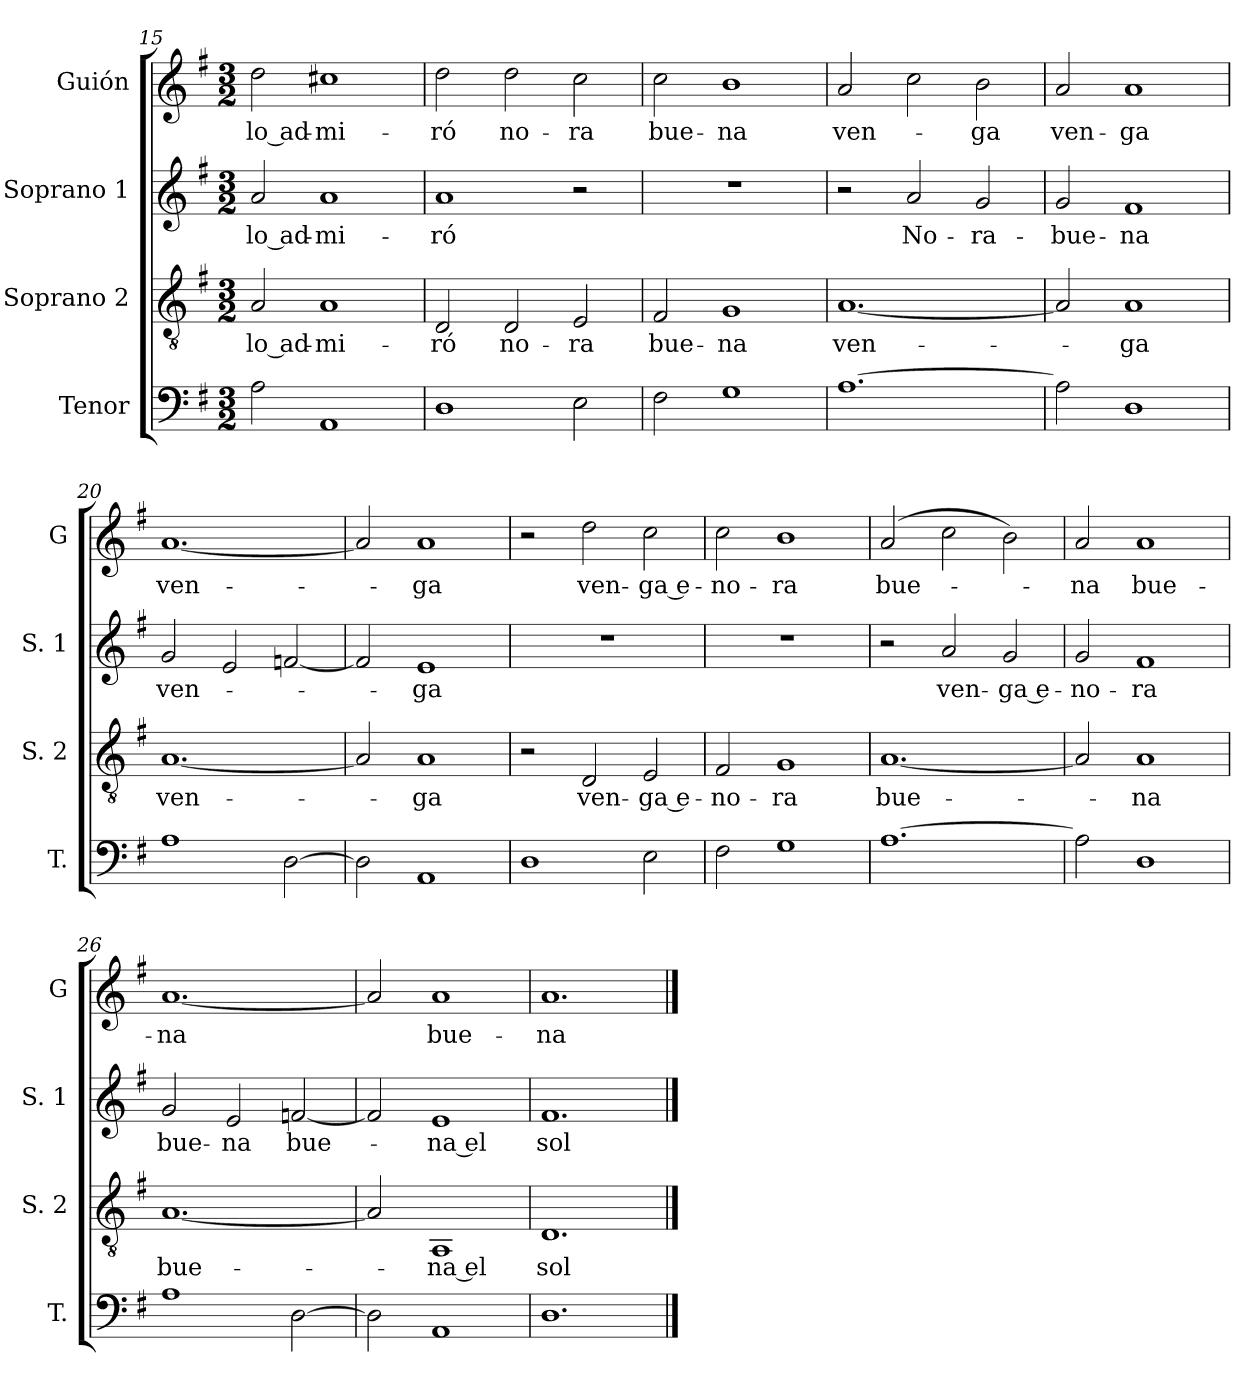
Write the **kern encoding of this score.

**kern	**kern	**text	**kern	**text	**kern	**text
*part4	*part3	*part3	*part2	*part2	*part1	*part1
*staff4	*staff3	*staff3	*staff2	*staff2	*staff1	*staff1
*I"Tenor	*I"Soprano 2	*	*I"Soprano 1	*	*I"Guión	*
*I'T.	*I'S. 2	*	*I'S. 1	*	*I'G	*
*clefF4	*clefGv2	*	*clefG2	*	*clefG2	*
*k[f#]	*k[f#]	*	*k[f#]	*	*k[f#]	*
*M3/2	*M3/2	*	*M3/2	*	*M3/2	*
=15	=15	=15	=15	=15	=15	=15
2A	2A	-lo ad-	2a	-lo ad-	2dd	-lo ad-
1AA	1A	-mi-	1a	-mi-	1cc#X	-mi-
=16	=16	=16	=16	=16	=16	=16
1D	2D	-ró	1a	-ró	2dd	-ró
.	2D	no-	.	.	2dd	no-
2E	2E	-ra	2r	.	2cc	-ra
=17	=17	=17	=17	=17	=17	=17
2F#	2F#	bue-	1.r	.	2cc	bue-
1G	1G	-na	.	.	1b	-na
=18	=18	=18	=18	=18	=18	=18
[1.A	[1.A	ven-	2r	.	2a	ven-
.	.	.	2a	No-	2cc	.
.	.	.	2g	-ra-	2b	-ga
=19	=19	=19	=19	=19	=19	=19
2A]	2A]	.	2g	-bue-	2a	ven-
1D	1A	-ga	1f#	-na	1a	-ga
=20	=20	=20	=20	=20	=20	=20
1A	[1.A	ven-	2g	ven-	[1.a	ven-
.	.	.	2e	.	.	.
[2D	.	.	[2fn	.	.	.
=21	=21	=21	=21	=21	=21	=21
2D]	2A]	.	2f]	.	2a]	.
1AA	1A	-ga	1e	-ga	1a	-ga
=22	=22	=22	=22	=22	=22	=22
1D	2r	.	1.r	.	2r	.
.	2D	ven-	.	.	2dd	ven-
2E	2E	-ga e-	.	.	2cc	-ga e-
=23	=23	=23	=23	=23	=23	=23
2F#	2F#	-no-	1.r	.	2cc	-no-
1G	1G	-ra	.	.	1b	-ra
=24	=24	=24	=24	=24	=24	=24
[1.A	[1.A	bue-	2r	.	(2a	bue-
.	.	.	2a	ven-	2cc	.
.	.	.	2g	-ga e-	2b)	.
=25	=25	=25	=25	=25	=25	=25
2A]	2A]	.	2g	-no-	2a	-na
1D	1A	-na	1f#	-ra	1a	bue-
=26	=26	=26	=26	=26	=26	=26
1A	[1.A	bue-	2g	bue-	[1.a	-na
.	.	.	2e	-na	.	.
[2D	.	.	[2fn	bue-	.	.
=27	=27	=27	=27	=27	=27	=27
2D]	2A]	.	2f]	.	2a]	.
1AA	1AA	-na el	1e	-na el	1a	bue-
=28	=28	=28	=28	=28	=28	=28
1.D	1.D	sol	1.f#	sol	1.a	-na
==	==	==	==	==	==	==
*-	*-	*-	*-	*-	*-	*-
